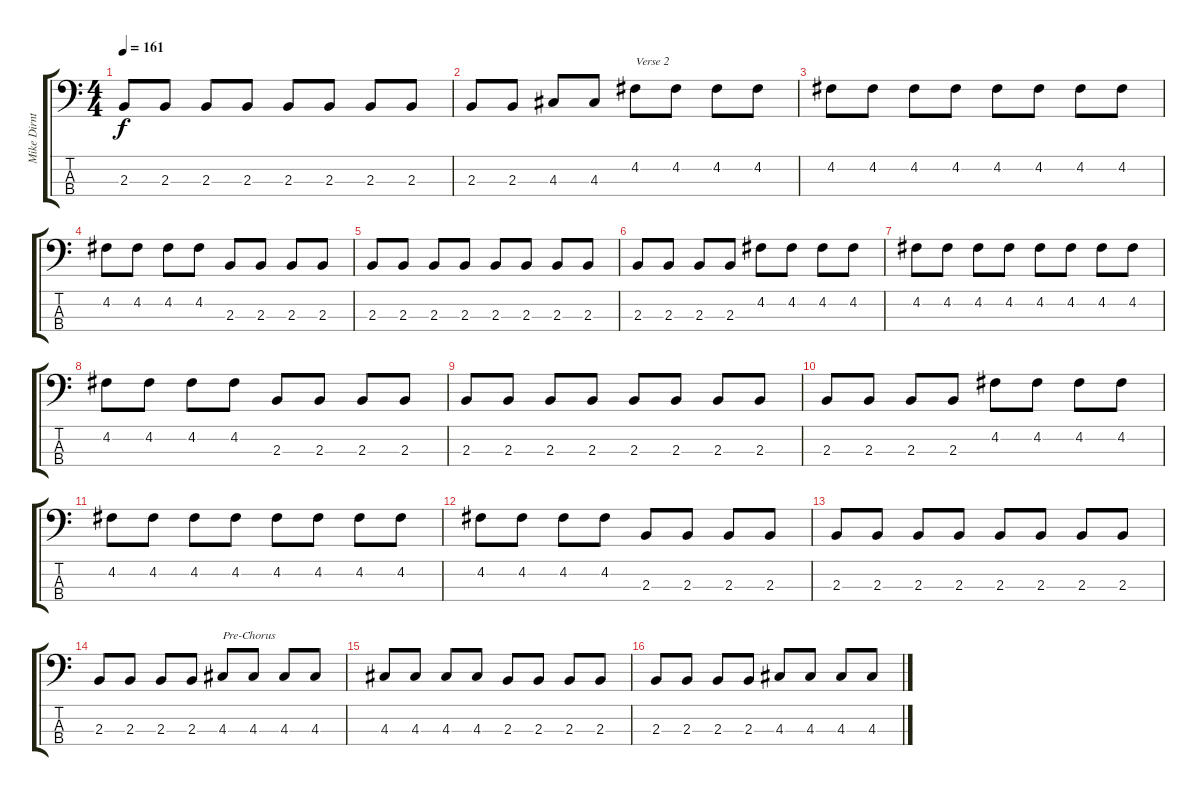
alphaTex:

\track ("Mike Dirnt" "Mike Dirnt") {instrument electricbassfinger}
\staff {score tabs}
\tuning (G2 D2 A1 E1) {hide}
\ts (4 4)
\tempo 161
\clef f4
\ks c
2.3.8{dy f} 2.3.8 2.3.8 2.3.8 2.3.8 2.3.8 2.3.8 2.3.8 |
2.3.8 2.3.8 4.3.8 4.3.8 4.2.8{txt "Verse 2"} 4.2.8 4.2.8 4.2.8 |
4.2.8 4.2.8 4.2.8 4.2.8 4.2.8 4.2.8 4.2.8 4.2.8 |
4.2.8 4.2.8 4.2.8 4.2.8 2.3.8 2.3.8 2.3.8 2.3.8 |
2.3.8 2.3.8 2.3.8 2.3.8 2.3.8 2.3.8 2.3.8 2.3.8 |
2.3.8 2.3.8 2.3.8 2.3.8 4.2.8 4.2.8 4.2.8 4.2.8 |
4.2.8 4.2.8 4.2.8 4.2.8 4.2.8 4.2.8 4.2.8 4.2.8 |
4.2.8 4.2.8 4.2.8 4.2.8 2.3.8 2.3.8 2.3.8 2.3.8 |
2.3.8 2.3.8 2.3.8 2.3.8 2.3.8 2.3.8 2.3.8 2.3.8 |
2.3.8 2.3.8 2.3.8 2.3.8 4.2.8 4.2.8 4.2.8 4.2.8 |
4.2.8 4.2.8 4.2.8 4.2.8 4.2.8 4.2.8 4.2.8 4.2.8 |
4.2.8 4.2.8 4.2.8 4.2.8 2.3.8 2.3.8 2.3.8 2.3.8 |
2.3.8 2.3.8 2.3.8 2.3.8 2.3.8 2.3.8 2.3.8 2.3.8 |
2.3.8 2.3.8 2.3.8 2.3.8 4.3.8{txt "Pre-Chorus"} 4.3.8 4.3.8 4.3.8 |
4.3.8 4.3.8 4.3.8 4.3.8 2.3.8 2.3.8 2.3.8 2.3.8 |
2.3.8 2.3.8 2.3.8 2.3.8 4.3.8 4.3.8 4.3.8 4.3.8
